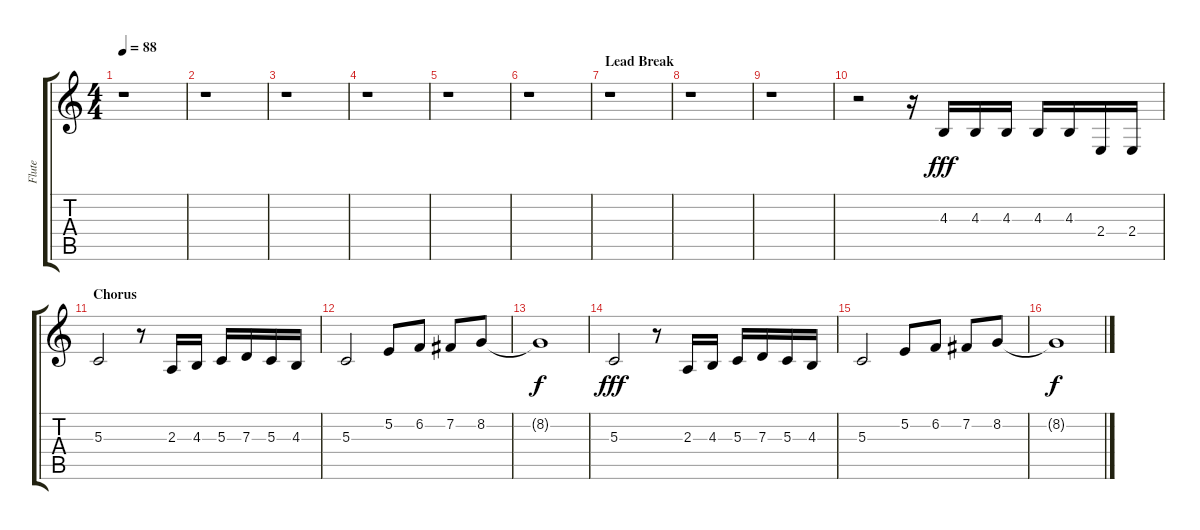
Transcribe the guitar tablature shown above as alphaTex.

\track ("Flute " "Flute ") {instrument flute}
\staff {score tabs}
\tuning (E4 B3 G3 D3 A2 E2) {hide}
\ts (4 4)
\tempo 88
\clef g2
\ks c
r.1{dy fff} |
r.1 |
r.1 |
r.1 |
r.1 |
r.1 |
\section ("" "Lead Break")
r.1 |
r.1 |
r.1 |
r.2 r.16{volume 16 instrument melodictom} 4.3.16 4.3.16 4.3.16 4.3.16 4.3.16 2.4.16 2.4.16 |
\section ("" "Chorus")
5.3.2{volume 16 instrument trombone} r.8 2.3.16 4.3.16 5.3.16 7.3.16 5.3.16 4.3.16 |
5.3.2 5.2.8 6.2.8 7.2.8 8.2.8 |
8.2{t}.1{dy f} |
5.3.2{dy fff} r.8 2.3.16 4.3.16 5.3.16 7.3.16 5.3.16 4.3.16 |
5.3.2 5.2.8 6.2.8 7.2.8 8.2.8 |
8.2{t}.1{dy f}
